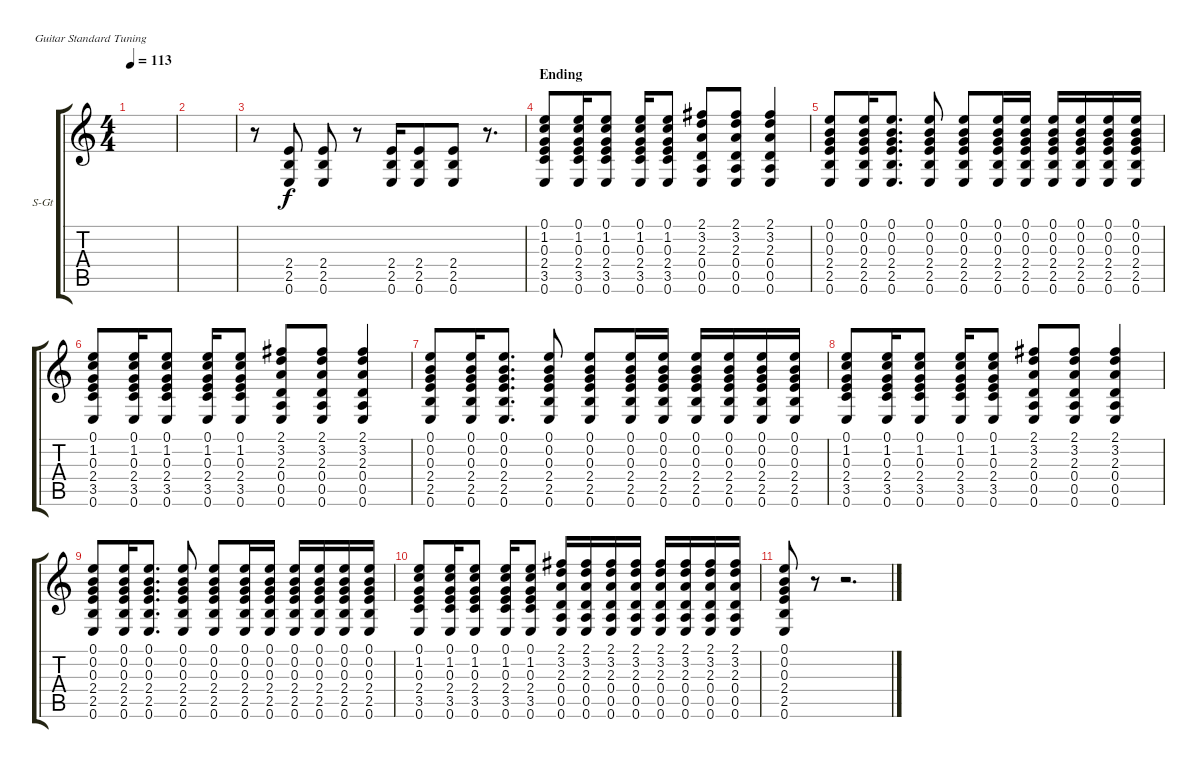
\defaultSystemsLayout 4
\bracketExtendMode groupsimilarinstruments
\firstSystemTrackNameOrientation horizontal
\otherSystemsTrackNameOrientation horizontal
\track ("Steel Guitar" "S-Gt") {instrument acousticguitarsteel}
\staff {score tabs}
\tuning (E4 B3 G3 D3 A2 E2)
\ts (4 4)
\tempo 113
\clef g2
\ks c
|
|
r.8 (0.6 2.5 2.4).8 (0.6 2.4 2.5).8 r.8 (0.6 2.5 2.4).16 (0.6 2.5 2.4).8 (0.6 2.4 2.5).8 r.8{d} |
\section ("" "Ending")
(0.1 1.2 0.3 2.4 3.5 0.6).8 (0.6 3.5 2.4 0.3 1.2 0.1).16 (0.6 3.5 2.4 0.3 1.2 0.1).8 (0.6 3.5 2.4 0.3 1.2 0.1).16 (0.6 3.5 2.4 0.3 1.2 0.1).8 (0.6 0.5 0.4 2.3 3.2 2.1).8 (0.6 0.5 0.4 2.3 3.2 2.1).8 (0.6 0.5 0.4 2.3 3.2 2.1).4 |
(0.6 2.5 2.4 0.3 0.2 0.1).8 (0.6 2.5 2.4 0.3 0.2 0.1).16 (0.6 2.5 2.4 0.3 0.1 0.2).8{d} (0.6 2.5 2.4 0.3 0.1 0.2).8 (0.6 2.5 2.4 0.3 0.1 0.2).8 (0.6 2.5 2.4 0.3 0.1 0.2).16 (0.6 2.5 2.4 0.3 0.1 0.2).16 (0.6 2.5 2.4 0.3 0.1 0.2).16 (0.6 2.5 2.4 0.3 0.1 0.2).16 (0.6 2.5 2.4 0.3 0.1 0.2).16 (0.6 2.5 2.4 0.3 0.1 0.2).16 |
(0.1 1.2 0.3 2.4 3.5 0.6).8 (0.6 3.5 2.4 0.3 1.2 0.1).16 (0.6 3.5 2.4 0.3 1.2 0.1).8 (0.6 3.5 2.4 0.3 1.2 0.1).16 (0.6 3.5 2.4 0.3 1.2 0.1).8 (0.6 0.5 0.4 2.3 3.2 2.1).8 (0.6 0.5 0.4 2.3 3.2 2.1).8 (0.6 0.5 0.4 2.3 3.2 2.1).4 |
(0.6 2.5 2.4 0.3 0.2 0.1).8 (0.6 2.5 2.4 0.3 0.2 0.1).16 (0.6 2.5 2.4 0.3 0.1 0.2).8{d} (0.6 2.5 2.4 0.3 0.1 0.2).8 (0.6 2.5 2.4 0.3 0.1 0.2).8 (0.6 2.5 2.4 0.3 0.1 0.2).16 (0.6 2.5 2.4 0.3 0.1 0.2).16 (0.6 2.5 2.4 0.3 0.1 0.2).16 (0.6 2.5 2.4 0.3 0.1 0.2).16 (0.6 2.5 2.4 0.3 0.1 0.2).16 (0.6 2.5 2.4 0.3 0.1 0.2).16 |
(0.1 1.2 0.3 2.4 3.5 0.6).8 (0.6 3.5 2.4 0.3 1.2 0.1).16 (0.6 3.5 2.4 0.3 1.2 0.1).8 (0.6 3.5 2.4 0.3 1.2 0.1).16 (0.6 3.5 2.4 0.3 1.2 0.1).8 (0.6 0.5 0.4 2.3 3.2 2.1).8 (0.6 0.5 0.4 2.3 3.2 2.1).8 (0.6 0.5 0.4 2.3 3.2 2.1).4 |
(0.6 2.5 2.4 0.3 0.2 0.1).8 (0.6 2.5 2.4 0.3 0.2 0.1).16 (0.6 2.5 2.4 0.3 0.1 0.2).8{d} (0.6 2.5 2.4 0.3 0.1 0.2).8 (0.6 2.5 2.4 0.3 0.1 0.2).8 (0.6 2.5 2.4 0.3 0.1 0.2).16 (0.6 2.5 2.4 0.3 0.1 0.2).16 (0.6 2.5 2.4 0.3 0.1 0.2).16 (0.6 2.5 2.4 0.3 0.1 0.2).16 (0.6 2.5 2.4 0.3 0.1 0.2).16 (0.6 2.5 2.4 0.3 0.1 0.2).16 |
(0.1 1.2 0.3 2.4 3.5 0.6).8 (0.6 3.5 2.4 0.3 1.2 0.1).16 (0.6 3.5 2.4 0.3 1.2 0.1).8 (0.6 3.5 2.4 0.3 1.2 0.1).16 (0.6 3.5 2.4 0.3 1.2 0.1).8 (0.6 0.5 0.4 2.3 3.2 2.1).16 (0.6 0.5 0.4 2.3 3.2 2.1).16 (0.6 0.5 0.4 2.3 3.2 2.1).16 (0.6 0.5 0.4 2.3 3.2 2.1).16 (0.6 0.5 0.4 2.3 3.2 2.1).16 (0.6 0.5 0.4 2.3 3.2 2.1).16 (0.6 0.5 0.4 2.3 3.2 2.1).16 (0.6 0.5 0.4 2.3 3.2 2.1).16 |
(0.6 2.5 2.4 0.3 0.2 0.1).8 r.8 r.2{d}
